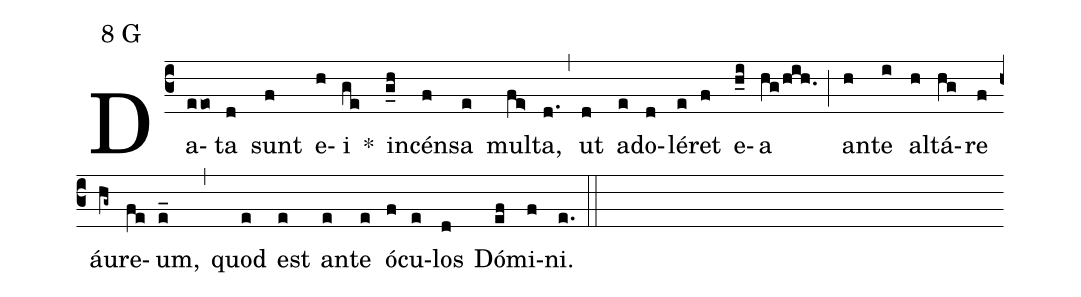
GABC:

mode:8 G;
%%
(c3) Da(eeo)ta(d) sunt(f) e(h)i(ge) *() in(g_h)cén(f)sa(e) mul(fe>)ta,(d.) (,) ut(d) a(e)do(d)lé(e)ret(f) e(h_i)a(hg/hih.) (;) an(h)te(i) al(h)tá(hg)re(f) áu(hg~)re(fe)um,(e_) (,) quod(e) est(e) an(e)te(e) ó(f)cu(e)los(d) Dó(ef)mi(f)ni.(e.) (::)
